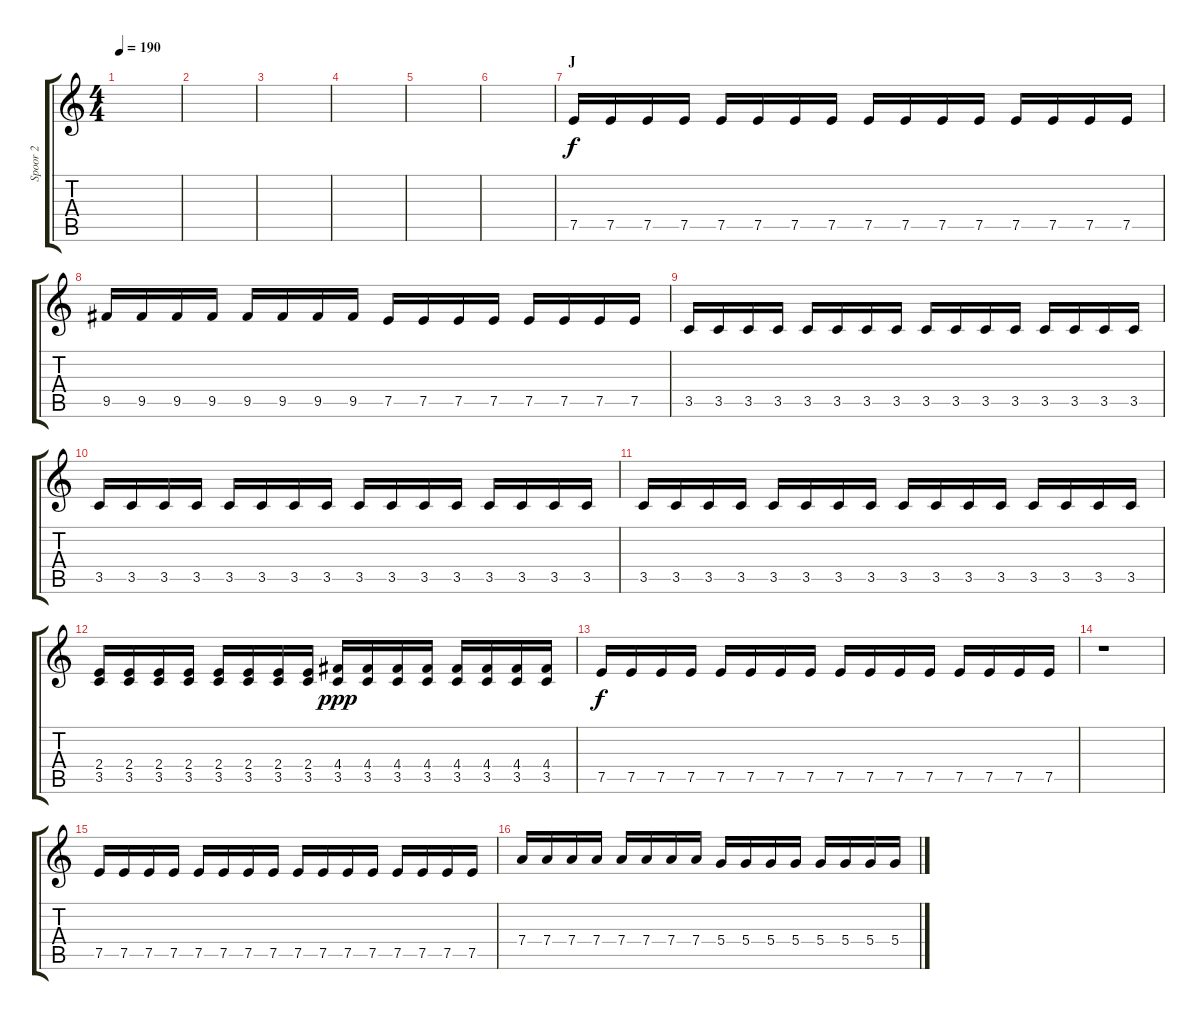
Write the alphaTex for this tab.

\track ("Spoor 2" "Spoor 2") {instrument overdrivenguitar}
\staff {score tabs}
\tuning (E4 B3 G3 D3 A2 E2) {hide}
\ts (4 4)
\tempo 190
\clef g2
\ks c
|
|
|
|
|
|
\section ("" "J")
7.5.16 7.5.16 7.5.16 7.5.16 7.5.16 7.5.16 7.5.16 7.5.16 7.5.16 7.5.16 7.5.16 7.5.16 7.5.16 7.5.16 7.5.16 7.5.16 |
9.5.16 9.5.16 9.5.16 9.5.16 9.5.16 9.5.16 9.5.16 9.5.16 7.5.16 7.5.16 7.5.16 7.5.16 7.5.16 7.5.16 7.5.16 7.5.16 |
3.5.16 3.5.16 3.5.16 3.5.16 3.5.16 3.5.16 3.5.16 3.5.16 3.5.16 3.5.16 3.5.16 3.5.16 3.5.16 3.5.16 3.5.16 3.5.16 |
3.5.16 3.5.16 3.5.16 3.5.16 3.5.16 3.5.16 3.5.16 3.5.16 3.5.16 3.5.16 3.5.16 3.5.16 3.5.16 3.5.16 3.5.16 3.5.16 |
3.5.16 3.5.16 3.5.16 3.5.16 3.5.16 3.5.16 3.5.16 3.5.16 3.5.16 3.5.16 3.5.16 3.5.16 3.5.16 3.5.16 3.5.16 3.5.16 |
(2.4 3.5).16 (2.4 3.5).16 (2.4 3.5).16 (2.4 3.5).16 (2.4 3.5).16 (2.4 3.5).16 (2.4 3.5).16 (2.4 3.5).16 (4.4 3.5).16{dy ppp} (4.4 3.5).16 (4.4 3.5).16 (4.4 3.5).16 (4.4 3.5).16 (4.4 3.5).16 (4.4 3.5).16 (4.4 3.5).16 |
7.5.16{dy f} 7.5.16 7.5.16 7.5.16 7.5.16 7.5.16 7.5.16 7.5.16 7.5.16 7.5.16 7.5.16 7.5.16 7.5.16 7.5.16 7.5.16 7.5.16 |
r.1 |
7.5.16 7.5.16 7.5.16 7.5.16 7.5.16 7.5.16 7.5.16 7.5.16 7.5.16 7.5.16 7.5.16 7.5.16 7.5.16 7.5.16 7.5.16 7.5.16 |
7.4.16 7.4.16 7.4.16 7.4.16 7.4.16 7.4.16 7.4.16 7.4.16 5.4.16 5.4.16 5.4.16 5.4.16 5.4.16 5.4.16 5.4.16 5.4.16
